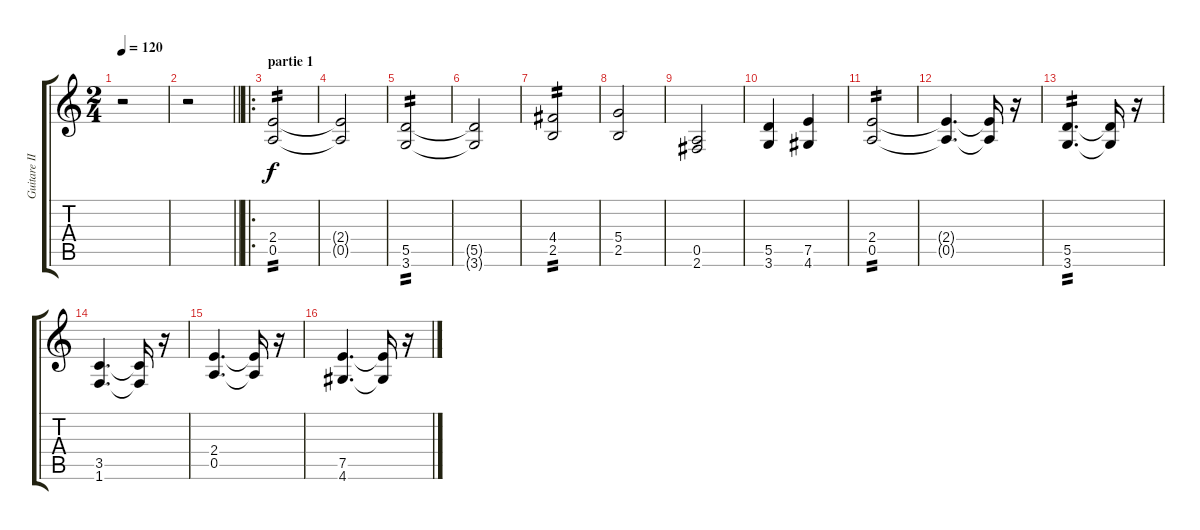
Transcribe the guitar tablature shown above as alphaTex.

\track ("Guitare III" "Guitare II") {instrument distortionguitar}
\staff {score tabs}
\tuning (E4 B3 G3 D3 A2 E2) {hide}
\ts (2 4)
\tempo 120
\clef g2
\ks c
r.2{dy f instrument distortionguitar} |
\barLineRight lightlight
r.2 |
\ro
\section ("" "partie 1")
(2.4 0.5).2{tp 2} |
(2.4{t} 0.5{t}).2 |
(5.5 3.6).2{tp 2} |
(5.5{t} 3.6{t}).2 |
(4.4 2.5).2{tp 2} |
(5.4 2.5).2 |
(0.5 2.6).2 |
(5.5 3.6).4 (7.5 4.6).4 |
(2.4 0.5).2{tp 2} |
(2.4{t} 0.5{t}).4{d} (2.4{t} 0.5{t}).16 r.16 |
(5.5 3.6).4{d tp 2} (5.5{t} 3.6{t}).16 r.16 |
(3.5 1.6).4{d} (3.5{t} 1.6{t}).16 r.16 |
(2.4 0.5).4{d} (2.4{t} 0.5{t}).16 r.16 |
(7.5 4.6).4{d} (7.5{t} 4.6{t}).16 r.16
